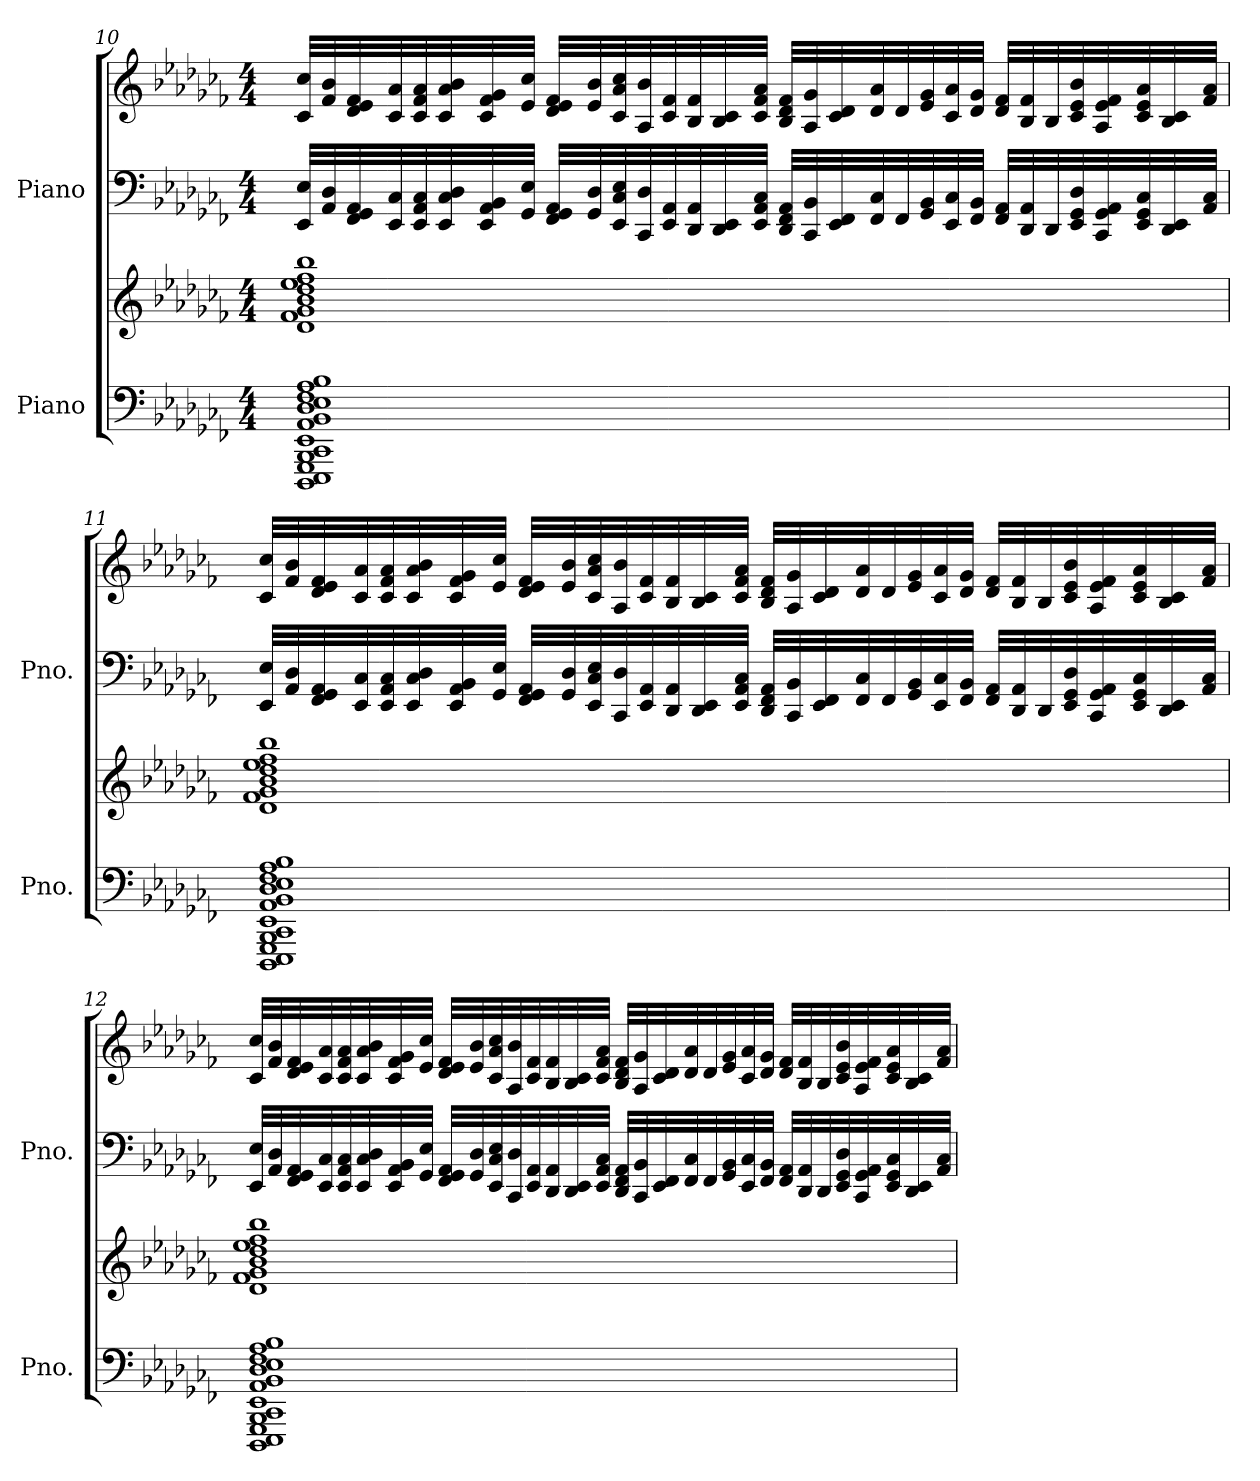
**kern	**kern	**kern	**kern
*part2	*part2	*part1	*part1
*staff4	*staff3	*staff2	*staff1
*I"Piano	*	*I"Piano	*
*I'Pno.	*	*I'Pno.	*
!!LO:LB:g=z
*clefF4	*clefG2	*clefF4	*clefG2
*ITrd14c24	*ITrd14c24	*ITrd-21c-36	*ITrd-21c-36
*k[b-e-a-d-g-c-f-]	*k[b-e-a-d-g-c-f-]	*k[b-e-a-d-g-c-f-]	*k[b-e-a-d-g-c-f-]
*M4/4	*M4/4	*M4/4	*M4/4
=10	=10	=10	=10
1DDDDD- 1EEEEE- 1GGGGG- 1BBBBB- 1CCCC- 1EEEE- 1AAAA- 1BBBB- 1DDD- 1EEE- 1FFF- 1AAA- 1BBB-	1DD- 1FF- 1GG- 1BB- 1D- 1E- 1F- 1B-	32ee-/ 32eee-/LLL	32cccc-/ 32ccccc-/LLL
.	.	32aa-/ 32ddd-/	32ffff-/ 32bbbb-/
.	.	32ff-/ 32gg-/ 32aa-/	32dddd-/ 32eeee-/ 32ffff-/
.	.	32ee-/ 32ccc-/	32cccc-/ 32aaaa-/
.	.	32ee-/ 32aa-/ 32ccc-/	32cccc-/ 32ffff-/ 32aaaa-/
.	.	32ee-/ 32ccc-/ 32ddd-/	32cccc-/ 32aaaa-/ 32bbbb-/
.	.	32ee-/ 32aa-/ 32bb-/	32cccc-/ 32ffff-/ 32gggg-/
.	.	32gg-/ 32eee-/JJJ	32eeee-/ 32ccccc-/JJJ
.	.	32ff-/ 32gg-/ 32aa-/LLL	32dddd-/ 32eeee-/ 32ffff-/LLL
.	.	32gg-/ 32ddd-/	32eeee-/ 32bbbb-/
.	.	32ee-/ 32ccc-/ 32eee-/	32cccc-/ 32aaaa-/ 32ccccc-/
.	.	32cc-/ 32ddd-/	32aaa-/ 32bbbb-/
.	.	32ee-/ 32aa-/	32cccc-/ 32ffff-/
.	.	32dd-/ 32aa-/	32bbb-/ 32ffff-/
.	.	32dd-/ 32ee-/	32bbb-/ 32cccc-/
.	.	32ee-/ 32aa-/ 32ccc-/JJJ	32cccc-/ 32ffff-/ 32aaaa-/JJJ
.	.	32dd-/ 32ff-/ 32aa-/LLL	32bbb-/ 32dddd-/ 32ffff-/LLL
.	.	32cc-/ 32bb-/	32aaa-/ 32gggg-/
.	.	32ee-/ 32ff-/	32cccc-/ 32dddd-/
.	.	32ff-/ 32ccc-/	32dddd-/ 32aaaa-/
.	.	32ff-/	32dddd-/
.	.	32gg-/ 32bb-/	32eeee-/ 32gggg-/
.	.	32ee-/ 32ccc-/	32cccc-/ 32aaaa-/
.	.	32ff-/ 32bb-/JJJ	32dddd-/ 32gggg-/JJJ
.	.	32ff-/ 32aa-/LLL	32dddd-/ 32ffff-/LLL
.	.	32dd-/ 32aa-/	32bbb-/ 32ffff-/
.	.	32dd-/	32bbb-/
.	.	32ee-/ 32gg-/ 32ddd-/	32cccc-/ 32eeee-/ 32bbbb-/
.	.	32cc-/ 32gg-/ 32aa-/	32aaa-/ 32eeee-/ 32ffff-/
.	.	32ee-/ 32gg-/ 32ccc-/	32cccc-/ 32eeee-/ 32aaaa-/
.	.	32dd-/ 32ee-/	32bbb-/ 32cccc-/
.	.	32aa-/ 32ccc-/JJJ	32ffff-/ 32aaaa-/JJJ
!!LO:LB:g=z
=11	=11	=11	=11
1DDDDD- 1EEEEE- 1GGGGG- 1BBBBB- 1CCCC- 1EEEE- 1AAAA- 1BBBB- 1DDD- 1EEE- 1FFF- 1AAA- 1BBB-	1DD- 1FF- 1GG- 1BB- 1D- 1E- 1F- 1B-	32ee-/ 32eee-/LLL	32cccc-/ 32ccccc-/LLL
.	.	32aa-/ 32ddd-/	32ffff-/ 32bbbb-/
.	.	32ff-/ 32gg-/ 32aa-/	32dddd-/ 32eeee-/ 32ffff-/
.	.	32ee-/ 32ccc-/	32cccc-/ 32aaaa-/
.	.	32ee-/ 32aa-/ 32ccc-/	32cccc-/ 32ffff-/ 32aaaa-/
.	.	32ee-/ 32ccc-/ 32ddd-/	32cccc-/ 32aaaa-/ 32bbbb-/
.	.	32ee-/ 32aa-/ 32bb-/	32cccc-/ 32ffff-/ 32gggg-/
.	.	32gg-/ 32eee-/JJJ	32eeee-/ 32ccccc-/JJJ
.	.	32ff-/ 32gg-/ 32aa-/LLL	32dddd-/ 32eeee-/ 32ffff-/LLL
.	.	32gg-/ 32ddd-/	32eeee-/ 32bbbb-/
.	.	32ee-/ 32ccc-/ 32eee-/	32cccc-/ 32aaaa-/ 32ccccc-/
.	.	32cc-/ 32ddd-/	32aaa-/ 32bbbb-/
.	.	32ee-/ 32aa-/	32cccc-/ 32ffff-/
.	.	32dd-/ 32aa-/	32bbb-/ 32ffff-/
.	.	32dd-/ 32ee-/	32bbb-/ 32cccc-/
.	.	32ee-/ 32aa-/ 32ccc-/JJJ	32cccc-/ 32ffff-/ 32aaaa-/JJJ
.	.	32dd-/ 32ff-/ 32aa-/LLL	32bbb-/ 32dddd-/ 32ffff-/LLL
.	.	32cc-/ 32bb-/	32aaa-/ 32gggg-/
.	.	32ee-/ 32ff-/	32cccc-/ 32dddd-/
.	.	32ff-/ 32ccc-/	32dddd-/ 32aaaa-/
.	.	32ff-/	32dddd-/
.	.	32gg-/ 32bb-/	32eeee-/ 32gggg-/
.	.	32ee-/ 32ccc-/	32cccc-/ 32aaaa-/
.	.	32ff-/ 32bb-/JJJ	32dddd-/ 32gggg-/JJJ
.	.	32ff-/ 32aa-/LLL	32dddd-/ 32ffff-/LLL
.	.	32dd-/ 32aa-/	32bbb-/ 32ffff-/
.	.	32dd-/	32bbb-/
.	.	32ee-/ 32gg-/ 32ddd-/	32cccc-/ 32eeee-/ 32bbbb-/
.	.	32cc-/ 32gg-/ 32aa-/	32aaa-/ 32eeee-/ 32ffff-/
.	.	32ee-/ 32gg-/ 32ccc-/	32cccc-/ 32eeee-/ 32aaaa-/
.	.	32dd-/ 32ee-/	32bbb-/ 32cccc-/
.	.	32aa-/ 32ccc-/JJJ	32ffff-/ 32aaaa-/JJJ
!!LO:PB:g=z
=12	=12	=12	=12
1DDDDD- 1EEEEE- 1GGGGG- 1BBBBB- 1CCCC- 1EEEE- 1AAAA- 1BBBB- 1DDD- 1EEE- 1FFF- 1AAA- 1BBB-	1DD- 1FF- 1GG- 1BB- 1D- 1E- 1F- 1B-	32ee-/ 32eee-/LLL	32cccc-/ 32ccccc-/LLL
.	.	32aa-/ 32ddd-/	32ffff-/ 32bbbb-/
.	.	32ff-/ 32gg-/ 32aa-/	32dddd-/ 32eeee-/ 32ffff-/
.	.	32ee-/ 32ccc-/	32cccc-/ 32aaaa-/
.	.	32ee-/ 32aa-/ 32ccc-/	32cccc-/ 32ffff-/ 32aaaa-/
.	.	32ee-/ 32ccc-/ 32ddd-/	32cccc-/ 32aaaa-/ 32bbbb-/
.	.	32ee-/ 32aa-/ 32bb-/	32cccc-/ 32ffff-/ 32gggg-/
.	.	32gg-/ 32eee-/JJJ	32eeee-/ 32ccccc-/JJJ
.	.	32ff-/ 32gg-/ 32aa-/LLL	32dddd-/ 32eeee-/ 32ffff-/LLL
.	.	32gg-/ 32ddd-/	32eeee-/ 32bbbb-/
.	.	32ee-/ 32ccc-/ 32eee-/	32cccc-/ 32aaaa-/ 32ccccc-/
.	.	32cc-/ 32ddd-/	32aaa-/ 32bbbb-/
.	.	32ee-/ 32aa-/	32cccc-/ 32ffff-/
.	.	32dd-/ 32aa-/	32bbb-/ 32ffff-/
.	.	32dd-/ 32ee-/	32bbb-/ 32cccc-/
.	.	32ee-/ 32aa-/ 32ccc-/JJJ	32cccc-/ 32ffff-/ 32aaaa-/JJJ
.	.	32dd-/ 32ff-/ 32aa-/LLL	32bbb-/ 32dddd-/ 32ffff-/LLL
.	.	32cc-/ 32bb-/	32aaa-/ 32gggg-/
.	.	32ee-/ 32ff-/	32cccc-/ 32dddd-/
.	.	32ff-/ 32ccc-/	32dddd-/ 32aaaa-/
.	.	32ff-/	32dddd-/
.	.	32gg-/ 32bb-/	32eeee-/ 32gggg-/
.	.	32ee-/ 32ccc-/	32cccc-/ 32aaaa-/
.	.	32ff-/ 32bb-/JJJ	32dddd-/ 32gggg-/JJJ
.	.	32ff-/ 32aa-/LLL	32dddd-/ 32ffff-/LLL
.	.	32dd-/ 32aa-/	32bbb-/ 32ffff-/
.	.	32dd-/	32bbb-/
.	.	32ee-/ 32gg-/ 32ddd-/	32cccc-/ 32eeee-/ 32bbbb-/
.	.	32cc-/ 32gg-/ 32aa-/	32aaa-/ 32eeee-/ 32ffff-/
.	.	32ee-/ 32gg-/ 32ccc-/	32cccc-/ 32eeee-/ 32aaaa-/
.	.	32dd-/ 32ee-/	32bbb-/ 32cccc-/
.	.	32aa-/ 32ccc-/JJJ	32ffff-/ 32aaaa-/JJJ
=	=	=	=
*-	*-	*-	*-
